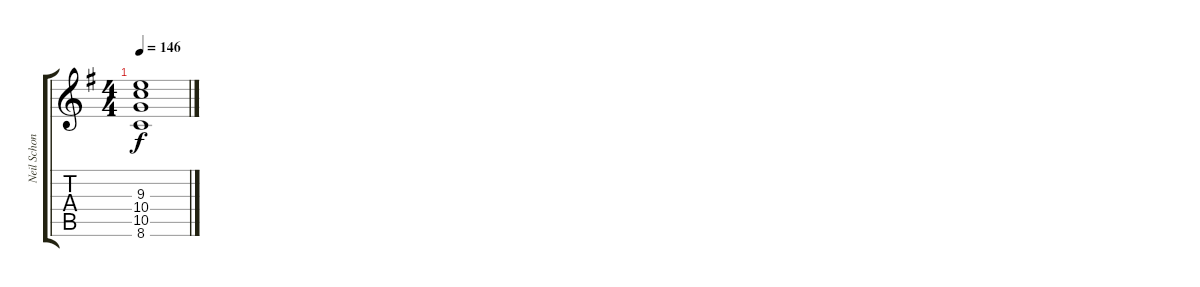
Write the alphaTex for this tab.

\track ("Neil Schon" "Neil Schon") {instrument distortionguitar}
\staff {score tabs}
\tuning (E4 B3 G3 D3 A2 E2) {hide}
\ts (4 4)
\tempo 146
\clef g2
\ks g
(9.3{t} 10.4{t} 10.5{t} 8.6{t}).1{dy f}
